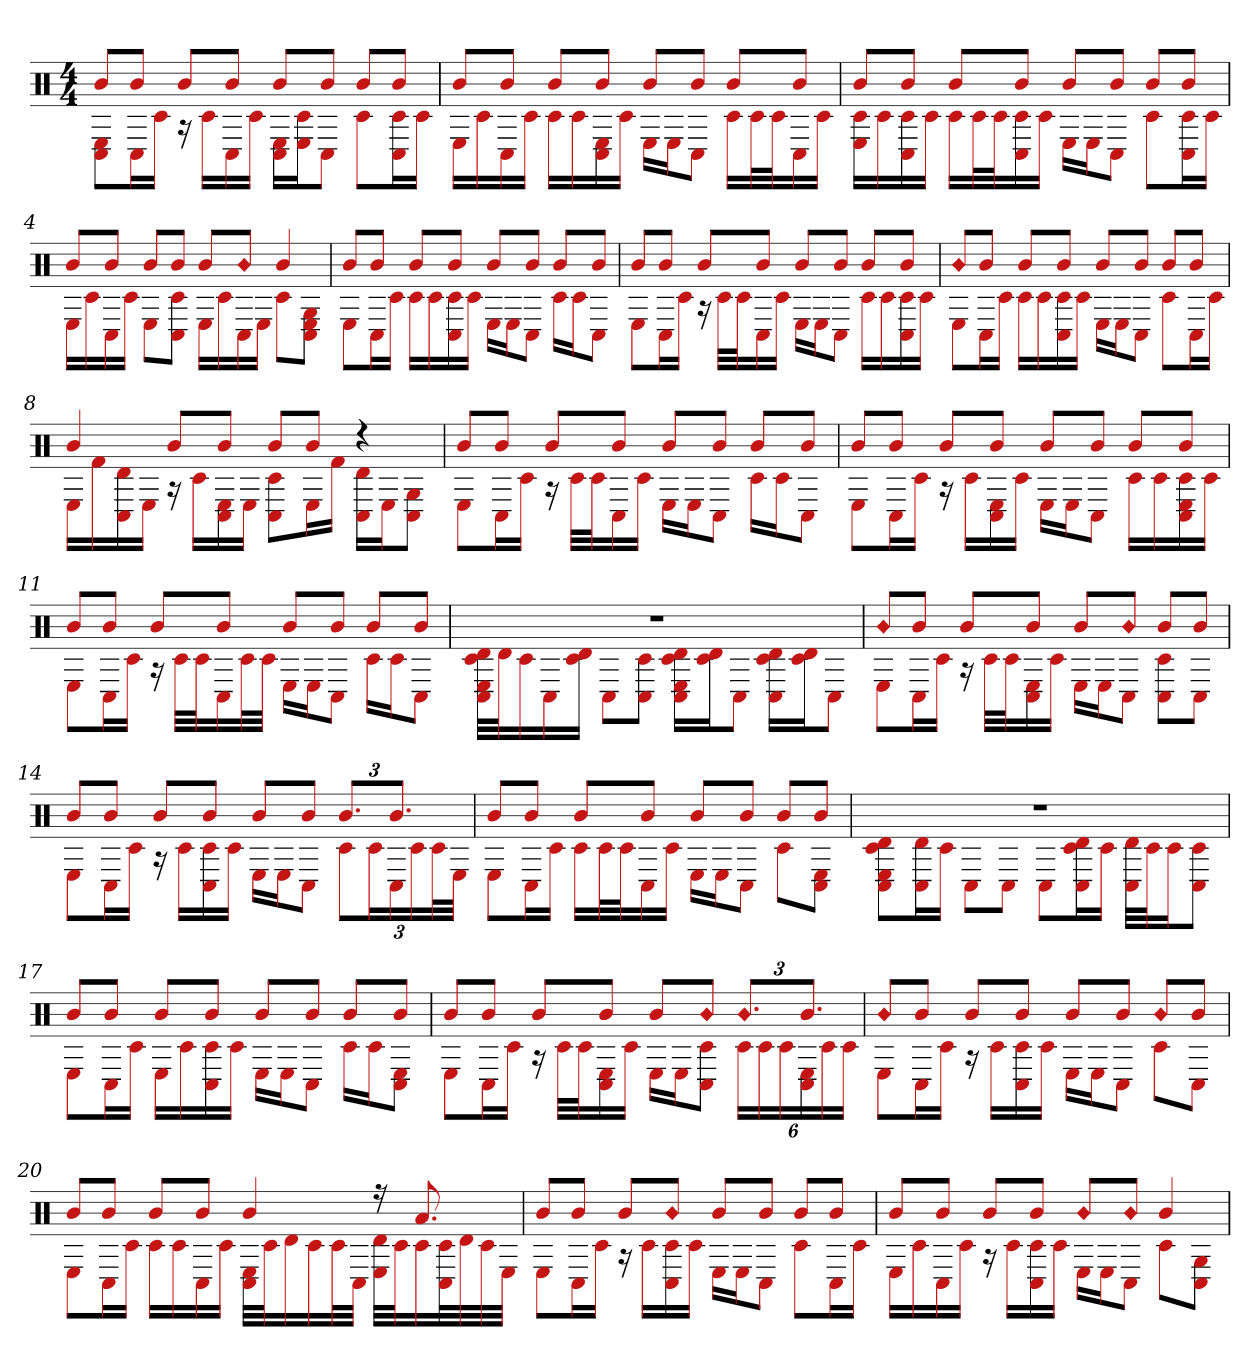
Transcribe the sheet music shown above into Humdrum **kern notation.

**kern
*part1
*staff1
*clefX
*k[]
*M4/4
=1
*^
8bL	8C# 8EL
8bJ	16C#L
.	16c#JJ
8bL	16r
.	16c#LL
8bJ	16C#
.	16c#JJ
8bL	16C# 16ELL
.	16E 16c#J
8bJ	8C#J
8bL	8c#L
8bJ	16C# 16c#L
.	16c#JJ
=2	=2
8bL	16ELL
.	16c#
8bJ	16C#
.	16c#JJ
8bL	16c#LL
.	16c#
8bJ	16C# 16E
.	16c#JJ
8bL	16ELL
.	16EJ
8bJ	8C#J
8bL	16c#LL
.	32c#L
.	32c#J
8bJ	16C#
.	16c#JJ
=3	=3
8bL	16c# 16ELL
.	16c#
8bJ	16c# 16C#
.	16c#JJ
8bL	16c#LL
.	32c#L
.	32c#J
8bJ	16c# 16C#
.	16c#JJ
8bL	16ELL
.	16EJ
8bJ	8C#J
8bL	8c#L
8bJ	16c# 16C#L
.	16c#JJ
=4	=4
8bL	16ELL
.	16c#
8bJ	16C#
.	16c#JJ
8bL	8EL
8bJ	8C# 8c#J
8bL	16ELL
.	16c#
!LO:N:head=diamond	!
8bJ	16C#
.	16EJJ
4b	8c#L
.	8C# 8G 8EJ
=5	=5
8bL	8EL
8bJ	16C#L
.	16c#JJ
8bL	16c#LL
.	16c#
8bJ	16C# 16c#
.	16c#JJ
8bL	16ELL
.	16EJ
8bJ	8C#J
8bL	16c#LL
.	16c#J
8bJ	8C#J
=6	=6
8bL	8EL
8bJ	16C#L
.	16c#JJ
8bL	16r
.	32c#LLL
.	32c#J
8bJ	16C#
.	16c#JJ
8bL	16ELL
.	16EJ
8bJ	8C#J
8bL	16c#LL
.	16c#
8bJ	16c# 16C#
.	16c#JJ
=7	=7
!LO:N:head=diamond	!
8bL	8EL
8bJ	16C#L
.	16c#JJ
8bL	16c#LL
.	16c#
8bJ	16C# 16c#
.	16c#JJ
8bL	16ELL
.	16EJ
8bJ	8C#J
8bL	8c#L
8bJ	16C#L
.	16c#JJ
=8	=8
4b	16ELL
.	16f#
.	16C# 16d
.	16EJJ
8bL	16r
.	16c#LL
8bJ	16C# 16E
.	16EJJ
8bL	8C# 8c#L
8bJ	16EL
.	16f#JJ
4r	16C# 16dLL
.	16EJ
.	8C# 8GJ
=9	=9
8bL	8EL
8bJ	16C#L
.	16c#JJ
8bL	16r
.	32c#LLL
.	32c#J
8bJ	16C#
.	16c#JJ
8bL	16ELL
.	16EJ
8bJ	8C#J
8bL	16c#LL
.	16c#J
8bJ	8C#J
=10	=10
8bL	8EL
8bJ	16C#L
.	16c#JJ
8bL	16r
.	16c#LL
8bJ	16C# 16E
.	16c#JJ
8bL	16ELL
.	16EJ
8bJ	8C#J
8bL	16c#LL
.	16c#
8bJ	16C# 16c# 16E
.	16c#JJ
=11	=11
8bL	8EL
8bJ	16C#L
.	16c#JJ
8bL	16r
.	32c#LLL
.	32c#J
8bJ	16C#
.	32c#L
.	32c#JJJ
8bL	16ELL
.	16EJ
8bJ	8C#J
8bL	16c#LL
.	16c#J
8bJ	8C#J
=12	=12
1r	32d 32E 32c# 32C#LLL
.	32dJ
.	16c#
.	16C#
.	16d 16c#JJ
.	8C#L
.	8c# 8C#J
.	16C# 16d 16c# 16ELL
.	16c# 16dJ
.	8C#J
.	16d 16C# 16c#LL
.	16c# 16dJ
.	8C#J
=13	=13
!LO:N:head=diamond	!
8bL	8EL
8bJ	16C#L
.	16c#JJ
8bL	16r
.	32c#LLL
.	32c#J
8bJ	16C# 16E
.	16c#JJ
8bL	16ELL
.	16EJ
!LO:N:head=diamond	!
8bJ	8C#J
8bL	8C# 8c#L
8bJ	8C#J
=14	=14
8bL	8EL
8bJ	16C#L
.	16c#JJ
8bL	16r
.	16c#LL
8bJ	16c# 16C#
.	16c#JJ
8bL	16ELL
.	16EJ
8bJ	8C#J
12.bL	12c#L
.	24c#L
12.bJ	24C#
.	24c#
.	48c#L
.	48EJJJ
=15	=15
8bL	8EL
8bJ	16C#L
.	16c#JJ
8bL	16c#LL
.	32c#L
.	32c#J
8bJ	16C#
.	16c#JJ
8bL	16ELL
.	16EJ
8bJ	8C#J
8bL	8c#L
8bJ	8C# 8EJ
=16	=16
1r	8C# 8d 8E 8c#L
.	16C# 16dL
.	16c#JJ
.	8C#L
.	8C#J
.	8C#L
.	16d 16C# 16c#L
.	16c#JJ
.	32C# 32dLLL
.	32c#J
.	16c#J
.	8C# 8c#J
=17	=17
8bL	8EL
8bJ	16C#L
.	16c#JJ
8bL	16ELL
.	16c#
8bJ	16c# 16C#
.	16c#JJ
8bL	16ELL
.	16EJ
8bJ	8C#J
8bL	16c#LL
.	16c#J
8bJ	8C# 8EJ
=18	=18
8bL	8EL
8bJ	16C#L
.	16c#JJ
8bL	16r
.	32c#LLL
.	32c#J
8bJ	16C# 16E
.	16c#JJ
8bL	16ELL
.	16EJ
!LO:N:head=diamond	!
8bJ	8c# 8C#J
!LO:N:head=diamond	!
12.bL	24c#LL
.	24c#
.	24c#
12.bJ	24E 24C#
.	24c#
.	24c#JJ
=19	=19
!LO:N:head=diamond	!
8bL	8EL
8bJ	16C#L
.	16c#JJ
8bL	16r
.	16c#LL
8bJ	16c# 16C#
.	16c#JJ
8bL	16ELL
.	16EJ
8bJ	8C#J
!LO:N:head=diamond	!
8bL	8c#L
8bJ	8C#J
=20	=20
8bL	8EL
8bJ	16C#L
.	16c#JJ
8bL	16c#LL
.	16c#
8bJ	16C#
.	16c#JJ
4b	32C# 32ELLL
.	32c#J
.	16d
.	16c#
.	32c#L
.	32C#JJJ
16r	32d 32ELLL
.	32c#J
8.a	16c#
.	32C# 32c#L
.	32d
.	32c#
.	32EJJJ
=21	=21
8bL	8EL
8bJ	16C#L
.	16c#JJ
8bL	16r
.	16c#LL
!LO:N:head=diamond	!
8bJ	16c# 16C#
.	16c#JJ
8bL	16ELL
.	16EJ
8bJ	8C#J
8bL	8c#L
8bJ	16C#L
.	16c#JJ
=22	=22
8bL	16ELL
.	16c#
8bJ	16C#
.	16c#JJ
8bL	16r
.	16c#LL
8bJ	16c# 16C#
.	16c#JJ
!LO:N:head=diamond	!
8bL	16ELL
.	16EJ
!LO:N:head=diamond	!
8bJ	8C#J
4b	8c#L
.	8G 8C#J
*v	*v
=
*-
